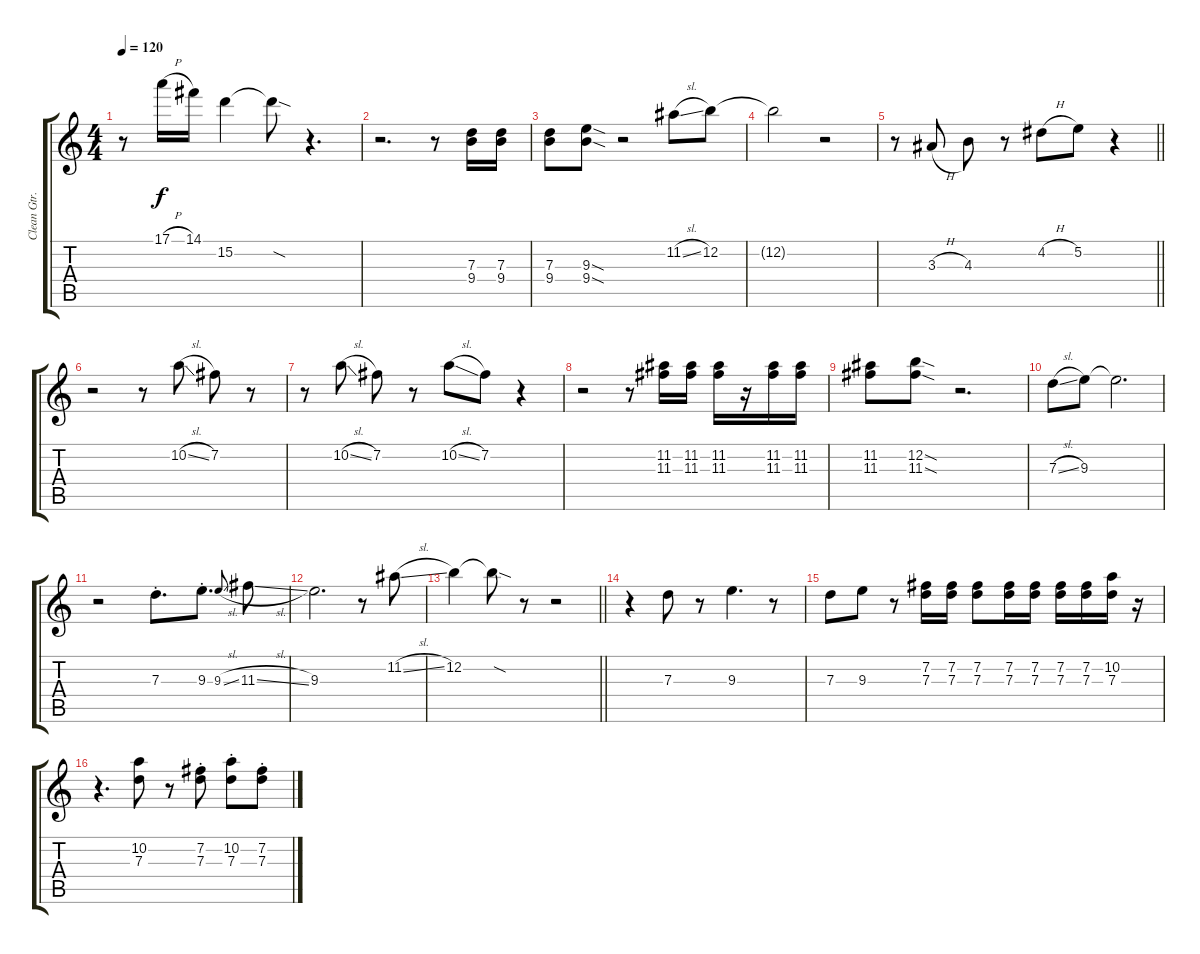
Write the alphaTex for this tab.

\track ("Clean Gtr." "Clean Gtr.") {instrument electricguitarclean}
\staff {score tabs}
\tuning (E4 B3 G3 D3 A2 E2) {hide}
\ts (4 4)
\tempo 120
\clef g2
\ks c
r.8{dy f} 17.1{h}.16 14.1.16 15.2.4 15.2{sod t}.8 r.4{d} |
r.2{d} r.8 (7.3 9.4).16 (7.3 9.4).16 |
(7.3 9.4).8 (9.3{sod} 9.4{sod}).8 r.2 11.2{sl}.8 12.2.8 |
12.2{t}.2 r.2 |
\barLineRight lightlight
r.8 3.3{h}.8 4.3.8 r.8 4.2{h}.8 5.2.8 r.4 |
\section ("" "")
r.2 r.8 10.2{sl}.8 7.2.8 r.8 |
r.8 10.2{sl}.8 7.2.8 r.8 10.2{sl}.8 7.2.8 r.4 |
r.2 r.8 (11.2 11.3).16 (11.2 11.3).16 (11.2 11.3).16 r.16 (11.2 11.3).16 (11.2 11.3).16 |
(11.2 11.3).8 (12.2{sod} 11.3{sod}).8 r.2{d} |
7.3{sl}.8 9.3.8 9.3{t}.2{d} |
r.2 7.3{st}.8{d} 9.3{st}.8{d} 9.3{sl}.8{gr onbeat} 11.3{sl}.8 |
9.3.2{d} r.8 11.2{sl}.8 |
\barLineRight lightlight
12.2.4 12.2{sod t}.8 r.8 r.2 |
\section ("" "")
r.4 7.3.8 r.8 9.3.4{d} r.8 |
7.3.8 9.3.8 r.8 (7.2 7.3).16 (7.2 7.3).16 (7.2 7.3).8 (7.2 7.3).16 (7.2 7.3).16 (7.2 7.3).16 (7.2 7.3).16 (10.2 7.3).16 r.16 |
r.4{d} (10.2 7.3).8 r.8 (7.2{st} 7.3{st}).8 (10.2{st} 7.3{st}).8 (7.2{st} 7.3{st}).8
